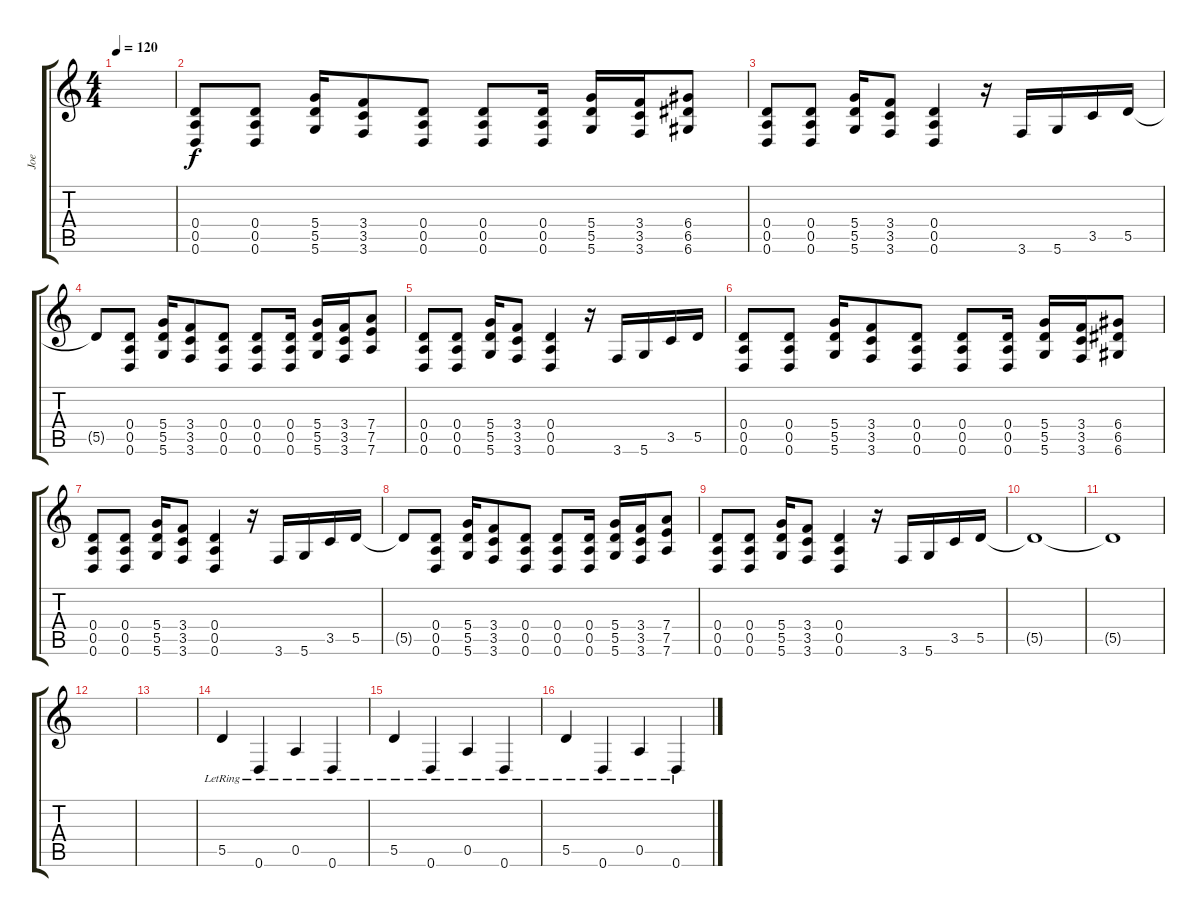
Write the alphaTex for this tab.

\track ("Joe" "Joe") {instrument overdrivenguitar}
\staff {score tabs}
\tuning (E4 B3 G3 D3 A2 D2) {hide}
\ts (4 4)
\tempo 120
\clef g2
\ks c
|
(0.4 0.5 0.6).8 (0.4 0.5 0.6).8 (5.4 5.5 5.6).16 (3.4 3.5 3.6).8 (0.4 0.5 0.6).8 (0.4 0.5 0.6).8 (0.4 0.5 0.6).16 (5.4 5.5 5.6).16 (3.4 3.5 3.6).16 (6.4 6.5 6.6).8 |
(0.4 0.5 0.6).8 (0.4 0.5 0.6).8 (5.4 5.5 5.6).16 (3.4 3.5 3.6).8 (0.4 0.5 0.6).4 r.16 3.6.16 5.6.16 3.5.16 5.5.16 |
5.5{t}.8 (0.4 0.5 0.6).8 (5.4 5.5 5.6).16 (3.4 3.5 3.6).8 (0.4 0.5 0.6).8 (0.4 0.5 0.6).8 (0.4 0.5 0.6).16 (5.4 5.5 5.6).16 (3.4 3.5 3.6).16 (7.4 7.5 7.6).8 |
(0.4 0.5 0.6).8 (0.4 0.5 0.6).8 (5.4 5.5 5.6).16 (3.4 3.5 3.6).8 (0.4 0.5 0.6).4 r.16 3.6.16 5.6.16 3.5.16 5.5.16 |
(0.4 0.5 0.6).8 (0.4 0.5 0.6).8 (5.4 5.5 5.6).16 (3.4 3.5 3.6).8 (0.4 0.5 0.6).8 (0.4 0.5 0.6).8 (0.4 0.5 0.6).16 (5.4 5.5 5.6).16 (3.4 3.5 3.6).16 (6.4 6.5 6.6).8 |
(0.4 0.5 0.6).8 (0.4 0.5 0.6).8 (5.4 5.5 5.6).16 (3.4 3.5 3.6).8 (0.4 0.5 0.6).4 r.16 3.6.16 5.6.16 3.5.16 5.5.16 |
5.5{t}.8 (0.4 0.5 0.6).8 (5.4 5.5 5.6).16 (3.4 3.5 3.6).8 (0.4 0.5 0.6).8 (0.4 0.5 0.6).8 (0.4 0.5 0.6).16 (5.4 5.5 5.6).16 (3.4 3.5 3.6).16 (7.4 7.5 7.6).8 |
(0.4 0.5 0.6).8 (0.4 0.5 0.6).8 (5.4 5.5 5.6).16 (3.4 3.5 3.6).8 (0.4 0.5 0.6).4 r.16 3.6.16 5.6.16 3.5.16 5.5.16{volume 0} |
5.5{t}.1 |
5.5{t}.1 |
|
|
5.5{lr}.4 0.6{lr}.4 0.5{lr}.4 0.6{lr}.4 |
5.5{lr}.4 0.6{lr}.4 0.5{lr}.4 0.6{lr}.4 |
5.5{lr}.4 0.6{lr}.4 0.5{lr}.4 0.6{lr}.4
